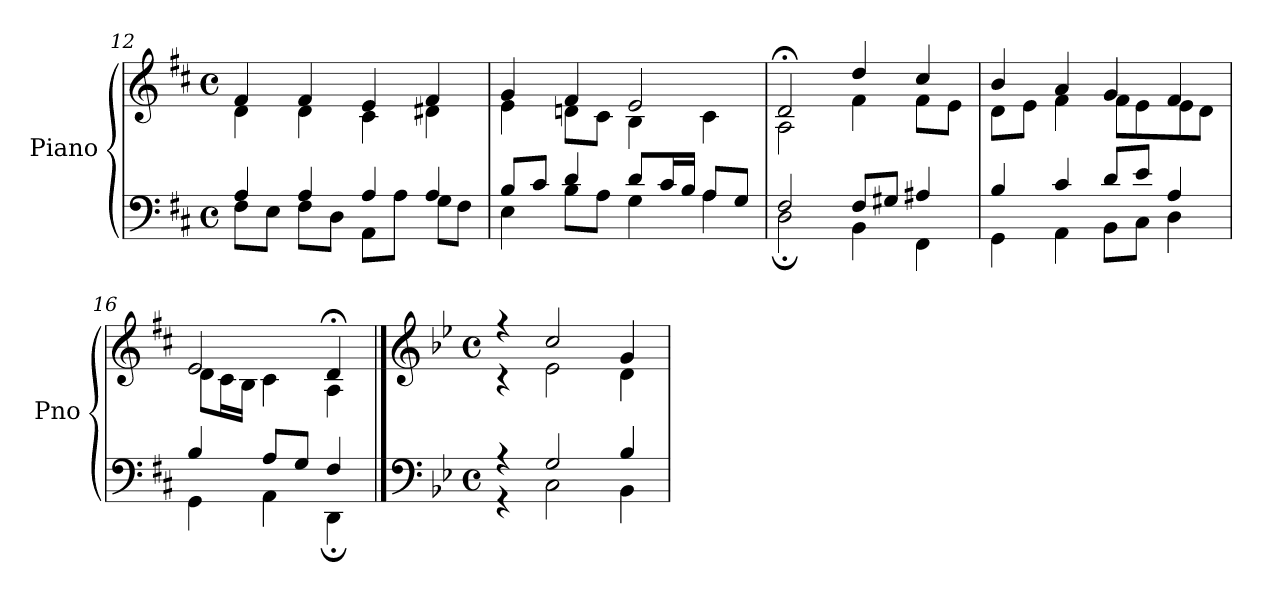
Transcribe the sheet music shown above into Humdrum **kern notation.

**kern	**kern
*part1	*part1
*staff2	*staff1
*I"Piano	*
*I'Pno	*
*clefF4	*clefG2
*k[f#c#]	*k[f#c#]
*M4/4	*M4/4
*met(c)	*met(c)
=12	=12
*^	*^
4A/	8F#\L	4f#/	4d\
.	8E\J	.	.
4A/	8F#\L	4f#/	4d\
.	8D\J	.	.
4A/	8AA\L	4e/	4c#\
.	8A\J	.	.
4A/	8G\L	4f#/	4d#X\
.	8F#\J	.	.
=13	=13	=13	=13
8B/L	4E\	4g/	4e\
8c#/J	.	.	.
4d/	8B\L	4f#/	8dn\L
.	8A\J	.	8c#\J
8d/L	4G\	2e/	4B\
16c#/L	.	.	.
16B/JJ	.	.	.
8A/L	4A\	.	4c#\
8G/J	.	.	.
=14	=14	=14	=14
2F#/	2D;\	2d;</	2A\
8F#/L	4BB\	4dd/	4f#\
8G#X/J	.	.	.
4A#X/	4FF#\	4cc#/	8f#\L
.	.	.	8e\J
=15	=15	=15	=15
4B/	4GG\	4b/	8d\L
.	.	.	8e\J
4c#/	4AA\	4a/	4f#\
8d/L	8BB\L	4g/	8f#\L
8e/J	8C#\J	.	8e\
4A/	4D\	4f#/	8e\
.	.	.	8d\J
=16	=16	=16	=16
4B/	4GG\	2e/	8d\L
.	.	.	16c#\L
.	.	.	16B\JJ
8A/L	4AA\	.	4c#\
8G/J	.	.	.
4F#/	4DD;\	4d;</	4A\
==1	==1	==1	==1
*clefF4	*	*clefG2	*
*k[b-e-]	*	*k[b-e-]	*
*M4/4	*	*M4/4	*
*met(c)	*	*met(c)	*
4r	4r	4r	4r
2G/	2C\	2cc/	2e-\
4B-/	4BB-\	4g/	4d\
*v	*v	*	*
*	*v	*v
=	=
*-	*-
